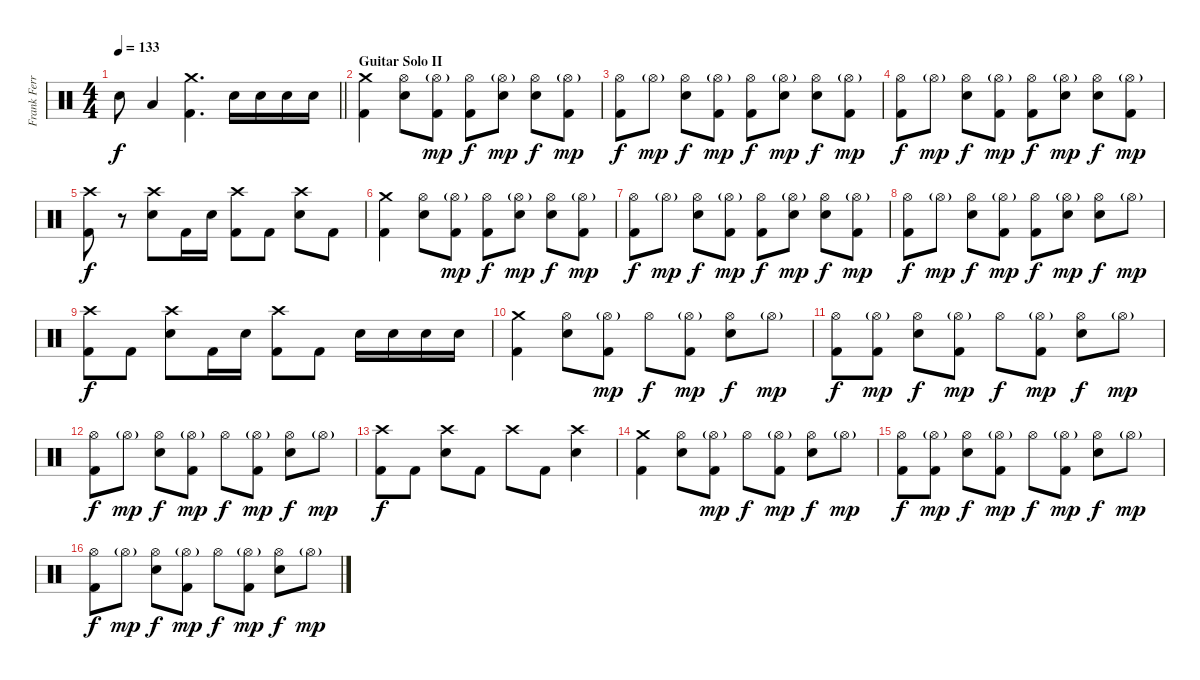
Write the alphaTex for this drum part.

\track ("Frank Ferrer" "Frank Ferr") {instrument percussion}
\staff {score}
\articulation defaults
\ts (4 4)
\tempo 133
\clef neutral
\barLineRight lightlight
\ks c "Snare (hit) 2".8{dy f} "Low Tom (hit)".4
("Crash medium (hit)" "Kick (hit) 2").4{d} "Snare (hit) 2".16 "Snare (hit) 2".16 "Snare (hit) 2".16 "Snare (hit) 2".16 |
\section ("" "Guitar Solo II")
("Crash medium (hit)" "Kick (hit) 2").4 ("Electric Snare (hit)" "Hi-Hat (open)").8 ("Kick (hit) 2" "Hi-Hat (open)"{g}).8{dy mp} ("Kick (hit) 2" "Hi-Hat (open)").8{dy f} ("Electric Snare (hit)" "Hi-Hat (open)"{g}).8{dy mp} ("Electric Snare (hit)" "Hi-Hat (open)").8{dy f} ("Kick (hit) 2" "Hi-Hat (open)"{g}).8{dy mp} |
("Kick (hit) 2" "Hi-Hat (open)").8{dy f} "Hi-Hat (open)"{g}.8{dy mp} ("Electric Snare (hit)" "Hi-Hat (open)").8{dy f} ("Kick (hit) 2" "Hi-Hat (open)"{g}).8{dy mp} ("Kick (hit) 2" "Hi-Hat (open)").8{dy f} ("Electric Snare (hit)" "Hi-Hat (open)"{g}).8{dy mp} ("Electric Snare (hit)" "Hi-Hat (open)").8{dy f} ("Kick (hit) 2" "Hi-Hat (open)"{g}).8{dy mp} |
("Kick (hit) 2" "Hi-Hat (open)").8{dy f} "Hi-Hat (open)"{g}.8{dy mp} ("Electric Snare (hit)" "Hi-Hat (open)").8{dy f} ("Kick (hit) 2" "Hi-Hat (open)"{g}).8{dy mp} ("Kick (hit) 2" "Hi-Hat (open)").8{dy f} ("Electric Snare (hit)" "Hi-Hat (open)"{g}).8{dy mp} ("Electric Snare (hit)" "Hi-Hat (open)").8{dy f} ("Kick (hit) 2" "Hi-Hat (open)"{g}).8{dy mp} |
("Kick (hit) 2" "Crash high (hit)").8{dy f} r.8 ("Electric Snare (hit)" "Crash high (hit)").8 "Kick (hit) 2".16 "Electric Snare (hit)".16 ("Kick (hit) 2" "Crash high (hit)").8 "Kick (hit) 2".8 ("Crash high (hit)" "Snare (hit) 2").8 "Kick (hit) 2".8 |
("Crash medium (hit)" "Kick (hit) 2").4 ("Electric Snare (hit)" "Hi-Hat (open)").8 ("Kick (hit) 2" "Hi-Hat (open)"{g}).8{dy mp} ("Kick (hit) 2" "Hi-Hat (open)").8{dy f} ("Electric Snare (hit)" "Hi-Hat (open)"{g}).8{dy mp} ("Electric Snare (hit)" "Hi-Hat (open)").8{dy f} ("Kick (hit) 2" "Hi-Hat (open)"{g}).8{dy mp} |
("Kick (hit) 2" "Hi-Hat (open)").8{dy f} "Hi-Hat (open)"{g}.8{dy mp} ("Electric Snare (hit)" "Hi-Hat (open)").8{dy f} ("Kick (hit) 2" "Hi-Hat (open)"{g}).8{dy mp} ("Kick (hit) 2" "Hi-Hat (open)").8{dy f} ("Electric Snare (hit)" "Hi-Hat (open)"{g}).8{dy mp} ("Electric Snare (hit)" "Hi-Hat (open)").8{dy f} ("Kick (hit) 2" "Hi-Hat (open)"{g}).8{dy mp} |
("Kick (hit) 2" "Hi-Hat (open)").8{dy f} "Hi-Hat (open)"{g}.8{dy mp} ("Electric Snare (hit)" "Hi-Hat (open)").8{dy f} ("Kick (hit) 2" "Hi-Hat (open)"{g}).8{dy mp} ("Kick (hit) 2" "Hi-Hat (open)").8{dy f} ("Electric Snare (hit)" "Hi-Hat (open)"{g}).8{dy mp} ("Electric Snare (hit)" "Hi-Hat (open)").8{dy f} "Hi-Hat (open)"{g}.8{dy mp} |
("Kick (hit) 2" "Crash high (hit)").8{dy f} "Kick (hit) 2".8 ("Electric Snare (hit)" "Crash high (hit)").8 "Kick (hit) 2".16 "Electric Snare (hit)".16 ("Kick (hit) 2" "Crash high (hit)").8 "Kick (hit) 2".8 "Snare (hit) 2".16 "Snare (hit) 2".16 "Snare (hit) 2".16 "Snare (hit) 2".16 |
("Crash medium (hit)" "Kick (hit) 2").4 ("Electric Snare (hit)" "Hi-Hat (open)").8 ("Kick (hit) 2" "Hi-Hat (open)"{g}).8{dy mp} "Hi-Hat (open)".8{dy f} ("Kick (hit) 2" "Hi-Hat (open)"{g}).8{dy mp} ("Electric Snare (hit)" "Hi-Hat (open)").8{dy f} "Hi-Hat (open)"{g}.8{dy mp} |
("Kick (hit) 2" "Hi-Hat (open)").8{dy f} ("Kick (hit) 2" "Hi-Hat (open)"{g}).8{dy mp} ("Electric Snare (hit)" "Hi-Hat (open)").8{dy f} ("Kick (hit) 2" "Hi-Hat (open)"{g}).8{dy mp} "Hi-Hat (open)".8{dy f} ("Kick (hit) 2" "Hi-Hat (open)"{g}).8{dy mp} ("Electric Snare (hit)" "Hi-Hat (open)").8{dy f} "Hi-Hat (open)"{g}.8{dy mp} |
("Kick (hit) 2" "Hi-Hat (open)").8{dy f} "Hi-Hat (open)"{g}.8{dy mp} ("Electric Snare (hit)" "Hi-Hat (open)").8{dy f} ("Kick (hit) 2" "Hi-Hat (open)"{g}).8{dy mp} "Hi-Hat (open)".8{dy f} ("Kick (hit) 2" "Hi-Hat (open)"{g}).8{dy mp} ("Electric Snare (hit)" "Hi-Hat (open)").8{dy f} "Hi-Hat (open)"{g}.8{dy mp} |
("Kick (hit) 2" "Crash high (hit)").8{dy f} "Kick (hit) 2".8 ("Electric Snare (hit)" "Crash high (hit)").8 "Kick (hit) 2".8 "Crash high (hit)".8 "Kick (hit) 2".8 ("Crash high (hit)" "Snare (hit) 2").4 |
("Crash medium (hit)" "Kick (hit) 2").4 ("Electric Snare (hit)" "Hi-Hat (open)").8 ("Kick (hit) 2" "Hi-Hat (open)"{g}).8{dy mp} "Hi-Hat (open)".8{dy f} ("Kick (hit) 2" "Hi-Hat (open)"{g}).8{dy mp} ("Electric Snare (hit)" "Hi-Hat (open)").8{dy f} "Hi-Hat (open)"{g}.8{dy mp} |
("Kick (hit) 2" "Hi-Hat (open)").8{dy f} ("Kick (hit) 2" "Hi-Hat (open)"{g}).8{dy mp} ("Electric Snare (hit)" "Hi-Hat (open)").8{dy f} ("Kick (hit) 2" "Hi-Hat (open)"{g}).8{dy mp} "Hi-Hat (open)".8{dy f} ("Kick (hit) 2" "Hi-Hat (open)"{g}).8{dy mp} ("Electric Snare (hit)" "Hi-Hat (open)").8{dy f} "Hi-Hat (open)"{g}.8{dy mp} |
("Kick (hit) 2" "Hi-Hat (open)").8{dy f} "Hi-Hat (open)"{g}.8{dy mp} ("Electric Snare (hit)" "Hi-Hat (open)").8{dy f} ("Kick (hit) 2" "Hi-Hat (open)"{g}).8{dy mp} "Hi-Hat (open)".8{dy f} ("Kick (hit) 2" "Hi-Hat (open)"{g}).8{dy mp} ("Electric Snare (hit)" "Hi-Hat (open)").8{dy f} "Hi-Hat (open)"{g}.8{dy mp}
